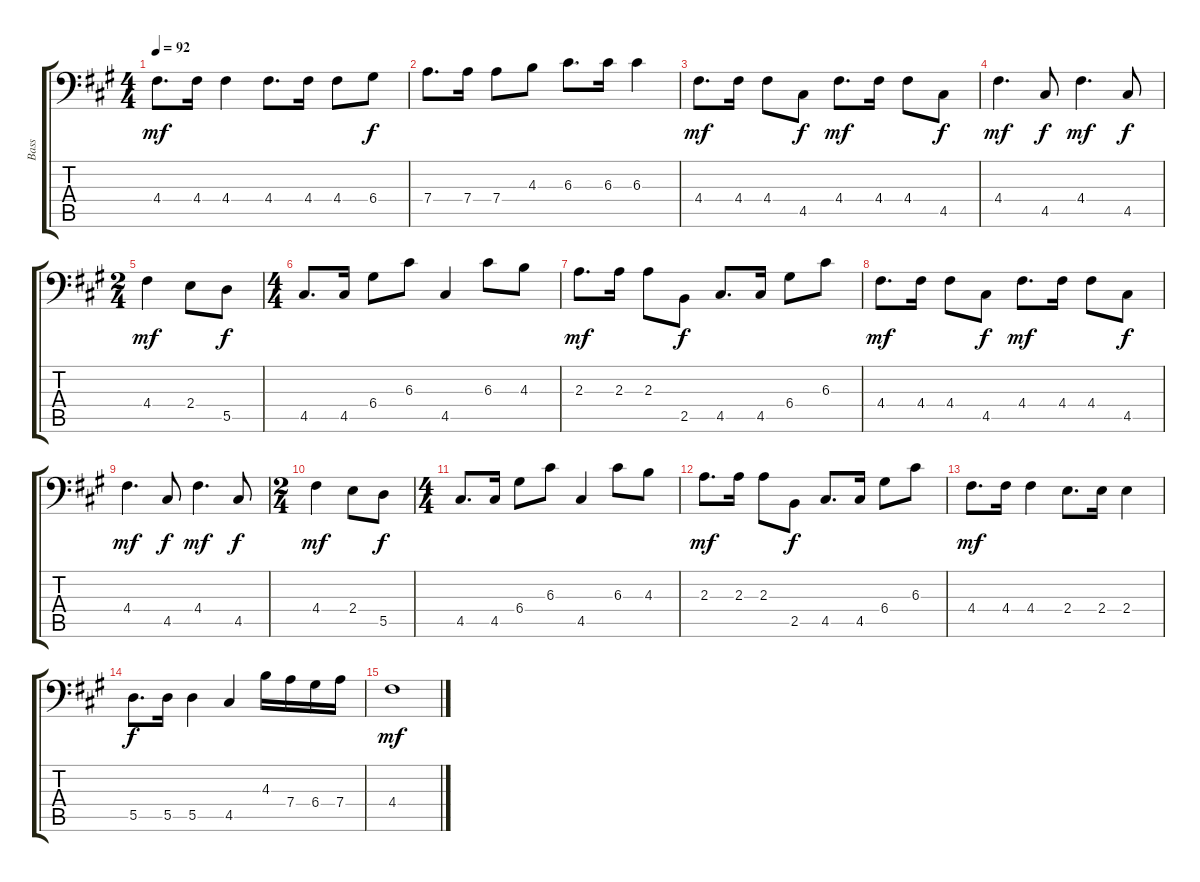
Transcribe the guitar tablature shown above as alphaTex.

\track ("Bass" "Bass") {instrument electricbassfinger}
\staff {score tabs}
\tuning (E3 B2 G2 D2 A1 E1) {hide}
\ts (4 4)
\tempo 92
\clef f4
\ks f#minor
4.4.8{d dy mf} 4.4.16 4.4.4 4.4.8{d} 4.4.16 4.4.8 6.4.8{dy f} |
7.4.8{d} 7.4.16 7.4.8 4.3.8 6.3.8{d} 6.3.16 6.3.4 |
4.4.8{d dy mf} 4.4.16 4.4.8 4.5.8{dy f} 4.4.8{d dy mf} 4.4.16 4.4.8 4.5.8{dy f} |
4.4.4{d dy mf} 4.5.8{dy f} 4.4.4{d dy mf} 4.5.8{dy f} |
\ts (2 4)
4.4.4{dy mf} 2.4.8 5.5.8{dy f} |
\ts (4 4)
4.5.8{d} 4.5.16 6.4.8 6.3.8 4.5.4 6.3.8 4.3.8 |
2.3.8{d dy mf} 2.3.16 2.3.8 2.5.8{dy f} 4.5.8{d} 4.5.16 6.4.8 6.3.8 |
4.4.8{d dy mf} 4.4.16 4.4.8 4.5.8{dy f} 4.4.8{d dy mf} 4.4.16 4.4.8 4.5.8{dy f} |
4.4.4{d dy mf} 4.5.8{dy f} 4.4.4{d dy mf} 4.5.8{dy f} |
\ts (2 4)
4.4.4{dy mf} 2.4.8 5.5.8{dy f} |
\ts (4 4)
4.5.8{d} 4.5.16 6.4.8 6.3.8 4.5.4 6.3.8 4.3.8 |
2.3.8{d dy mf} 2.3.16 2.3.8 2.5.8{dy f} 4.5.8{d} 4.5.16 6.4.8 6.3.8 |
4.4.8{d dy mf} 4.4.16 4.4.4 2.4.8{d} 2.4.16 2.4.4 |
5.5.8{d dy f} 5.5.16 5.5.4 4.5.4 4.3.16 7.4.16 6.4.16 7.4.16 |
4.4.1{dy mf}
